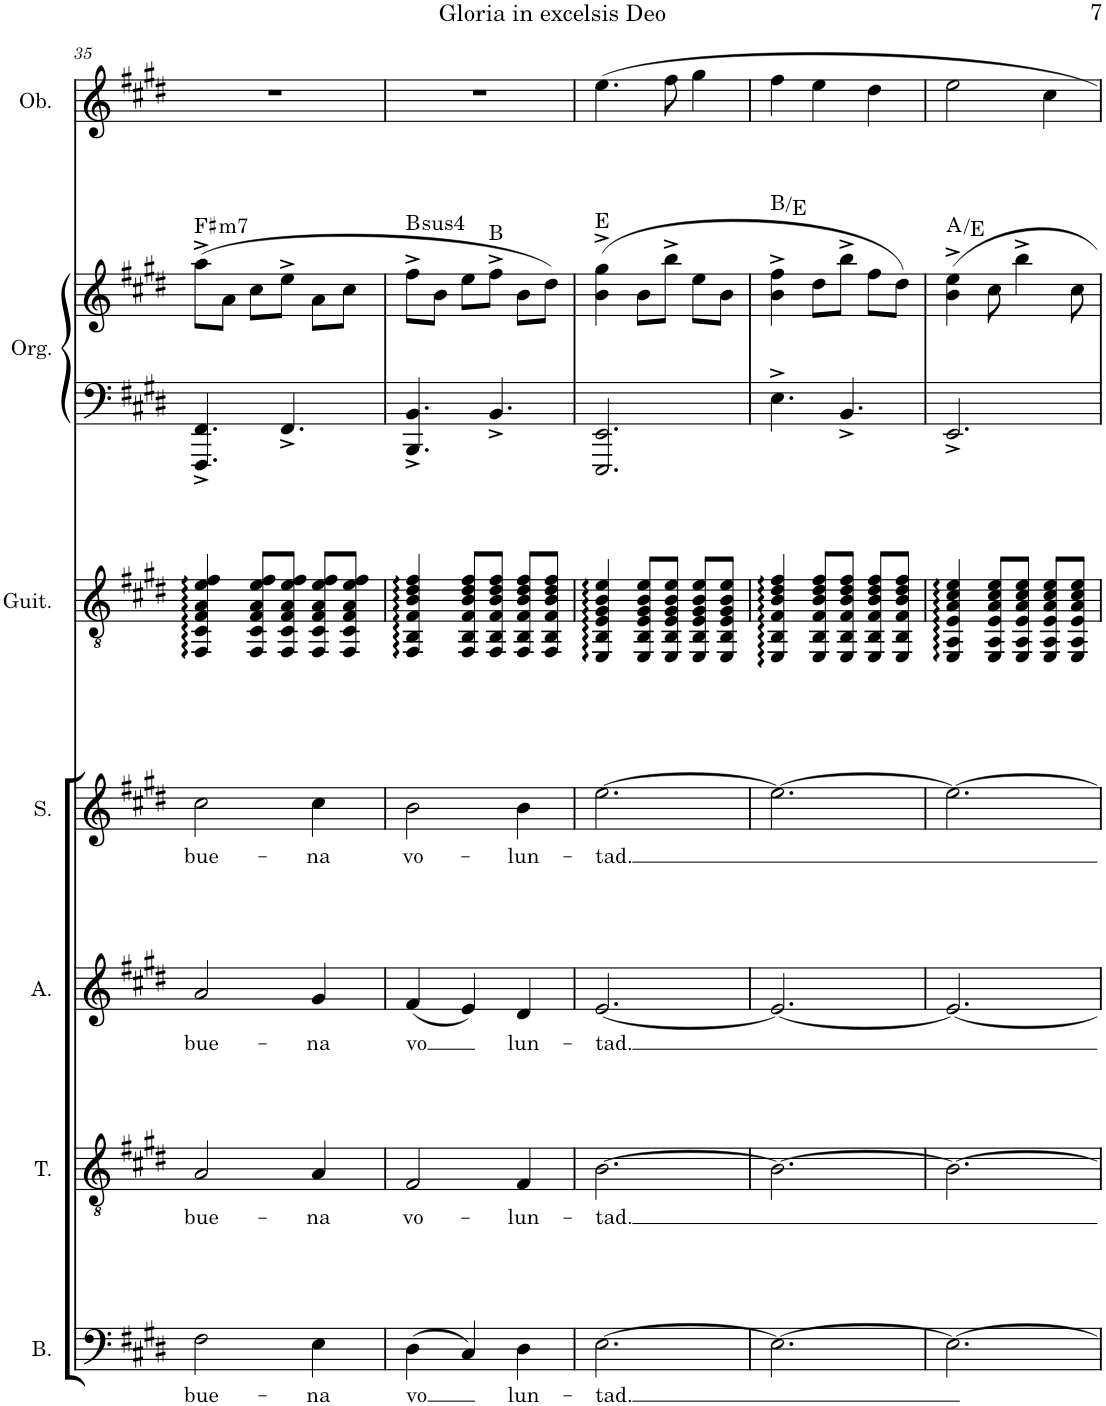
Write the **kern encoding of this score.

**kern	**text	**kern	**text	**kern	**text	**kern	**text	**kern	**kern	**kern	**harte	**kern
*part7	*part7	*part6	*part6	*part5	*part5	*part4	*part4	*part3	*part2	*part2	*part2	*part1
*staff8	*staff8	*staff7	*staff7	*staff6	*staff6	*staff5	*staff5	*staff4	*staff3	*staff2	*	*staff1
*I"Bajo	*	*I"Tenor	*	*I"Alto	*	*I"Soprano	*	*I"Guitarra acústica	*I"Órgano	*	*	*I"Oboe
*I'B.	*	*I'T.	*	*I'A.	*	*I'S.	*	*I'Guit.	*	*	*	*I'Ob.
!!LO:PB:g=z
*clefF4	*	*clefGv2	*	*clefG2	*	*clefG2	*	*clefGv2	*clefF4	*clefG2	*	*clefG2
*k[f#c#g#d#]	*	*k[f#c#g#d#]	*	*k[f#c#g#d#]	*	*k[f#c#g#d#]	*	*k[f#c#g#d#]	*k[f#c#g#d#]	*k[f#c#g#d#]	*	*k[f#c#g#d#]
*M3/4	*	*M3/4	*	*M3/4	*	*M3/4	*	*M3/4	*M3/4	*M3/4	*	*M3/4
=35	=35	=35	=35	=35	=35	=35	=35	=35	=35	=35	=35	=35
!	!LO:LY:b	!	!LO:LY:b	!	!LO:LY:b	!	!LO:LY:b	!	!	!	!LO:H:kt=m7	!
2F#\	bue-	2A/	bue-	2a/	bue-	2cc#\	bue-	4FF#/ 4C#/ 4F#/ 4A/ 4e/ 4f#/	4.FFF#/^ 4.FF#/^	(8aa^\L	F#:min7	2.r
.	.	.	.	.	.	.	.	.	.	8a\J	.	.
.	.	.	.	.	.	.	.	8FF#/ 8C#/ 8F#/ 8A/ 8e/ 8f#/L	.	8cc#\L	.	.
.	.	.	.	.	.	.	.	8FF#/ 8C#/ 8F#/ 8A/ 8e/ 8f#/J	4.FF#^/	8ee^\J	.	.
!	!LO:LY:b	!	!LO:LY:b	!	!LO:LY:b	!	!LO:LY:b	!	!	!	!	!
4E\	-na	4A/	-na	4g#/	-na	4cc#\	-na	8FF#/ 8C#/ 8F#/ 8A/ 8e/ 8f#/L	.	8a\L	.	.
.	.	.	.	.	.	.	.	8FF#/ 8C#/ 8F#/ 8A/ 8e/ 8f#/J	.	8cc#\J	.	.
=36	=36	=36	=36	=36	=36	=36	=36	=36	=36	=36	=36	=36
!	!LO:LY:b	!	!LO:LY:b	!	!LO:LY:b	!	!LO:LY:b	!	!	!	!LO:H:kt=4	!
(4D#\	vo	2F#/	vo-	(4f#/	vo	2b\	vo-	4FF#/ 4BB/ 4F#/ 4B/ 4d#/ 4f#/	4.BBB/^ 4.BB/^	8ff#^\L	B:sus4	2.r
.	.	.	.	.	.	.	.	.	.	8b\J	.	.
4C#/)	.	.	.	4e/)	.	.	.	8FF#/ 8BB/ 8F#/ 8B/ 8d#/ 8f#/L	.	8ee\L	.	.
.	.	.	.	.	.	.	.	8FF#/ 8BB/ 8F#/ 8B/ 8d#/ 8f#/J	4.BB^/	8ff#^\J	B:maj	.
!	!LO:LY:b	!	!LO:LY:b	!	!LO:LY:b	!	!LO:LY:b	!	!	!	!	!
4D#\	lun-	4F#/	-lun-	4d#/	lun-	4b\	-lun-	8FF#/ 8BB/ 8F#/ 8B/ 8d#/ 8f#/L	.	8b\L	.	.
.	.	.	.	.	.	.	.	8FF#/ 8BB/ 8F#/ 8B/ 8d#/ 8f#/J	.	8dd#\J)	.	.
=37	=37	=37	=37	=37	=37	=37	=37	=37	=37	=37	=37	=37
!	!LO:LY:b	!	!LO:LY:b	!	!LO:LY:b	!	!LO:LY:b	!	!	!	!	!
[2.E\	-tad.	[2.B\	-tad.	[2.e/	-tad.	[2.ee\	-tad.	4EE/ 4BB/ 4E/ 4G#/ 4B/ 4e/	2.EEE/ 2.EE/	(4b\^ 4gg#\^	E:maj	4.ee\
.	.	.	.	.	.	.	.	8EE/ 8BB/ 8E/ 8G#/ 8B/ 8e/L	.	8b\L	.	.
.	.	.	.	.	.	.	.	8EE/ 8BB/ 8E/ 8G#/ 8B/ 8e/J	.	8bb^\J	.	8ff#\
.	.	.	.	.	.	.	.	8EE/ 8BB/ 8E/ 8G#/ 8B/ 8e/L	.	8ee\L	.	4gg#\
.	.	.	.	.	.	.	.	8EE/ 8BB/ 8E/ 8G#/ 8B/ 8e/J	.	8b\J	.	.
=38	=38	=38	=38	=38	=38	=38	=38	=38	=38	=38	=38	=38
2.E\_	.	2.B\_	.	2.e/_	.	2.ee\_	.	4EE/ 4BB/ 4F#/ 4B/ 4d#/ 4f#/	4.E^\	4b\^ 4ff#\^	B:maj/4	4ff#\
.	.	.	.	.	.	.	.	8EE/ 8BB/ 8F#/ 8B/ 8d#/ 8f#/L	.	8dd#\L	.	4ee\
.	.	.	.	.	.	.	.	8EE/ 8BB/ 8F#/ 8B/ 8d#/ 8f#/J	4.BB^/	8bb^\J	.	.
.	.	.	.	.	.	.	.	8EE/ 8BB/ 8F#/ 8B/ 8d#/ 8f#/L	.	8ff#\L	.	4dd#\
.	.	.	.	.	.	.	.	8EE/ 8BB/ 8F#/ 8B/ 8d#/ 8f#/J	.	8dd#\J)	.	.
=39	=39	=39	=39	=39	=39	=39	=39	=39	=39	=39	=39	=39
2.E\_	.	2.B\_	.	2.e/_	.	2.ee\_	.	4EE/ 4AA/ 4E/ 4A/ 4c#/ 4e/	2.EE^/	4b\^ 4ee\^	A:maj/5	2ee\
.	.	.	.	.	.	.	.	8EE/ 8AA/ 8E/ 8A/ 8c#/ 8e/L	.	8cc#\	.	.
.	.	.	.	.	.	.	.	8EE/ 8AA/ 8E/ 8A/ 8c#/ 8e/J	.	4bb^\	.	.
.	.	.	.	.	.	.	.	8EE/ 8AA/ 8E/ 8A/ 8c#/ 8e/L	.	.	.	4cc#\
.	.	.	.	.	.	.	.	8EE/ 8AA/ 8E/ 8A/ 8c#/ 8e/J	.	8cc#\	.	.
=	=	=	=	=	=	=	=	=	=	=	=	=
*-	*-	*-	*-	*-	*-	*-	*-	*-	*-	*-	*-	*-
